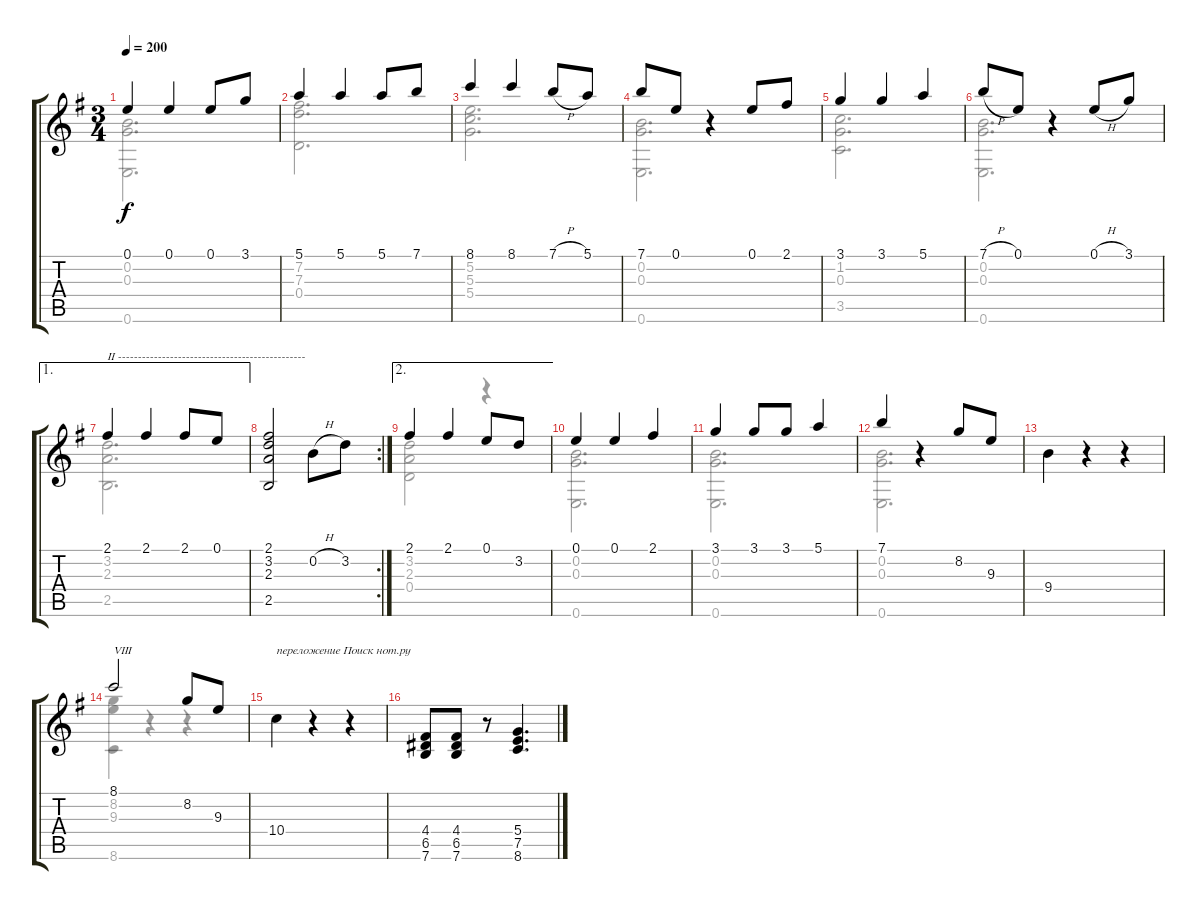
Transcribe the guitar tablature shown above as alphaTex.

\track "" {instrument acousticguitarnylon}
\staff {score tabs}
\tuning (E4 B3 G3 D3 A2 E2) {hide}
\voice
\ts (3 4)
\tempo 200
\clef g2
\ks g
0.1.4{dy f} 0.1.4 0.1.8 3.1.8 |
5.1.4 5.1.4 5.1.8 7.1.8 |
8.1.4 8.1.4 7.1{h}.8 5.1.8 |
7.1.8 0.1.8 r.4 0.1.8 2.1.8 |
3.1.4 3.1.4 5.1.4 |
7.1{h}.8 0.1.8 r.4 0.1{h}.8 3.1.8 |
\ae 1
2.1.4{txt "II -----------------------------------------------"} 2.1.4 2.1.8 0.1.8 |
\rc 2
(2.1 3.2 2.3 2.5).2 0.2{h}.8 3.2.8 |
\ae 2
2.1.4 2.1.4 0.1.8 3.2.8 |
0.1.4 0.1.4 2.1.4 |
3.1.4 3.1.8 3.1.8 5.1.4 |
7.1.4 r.4 8.2.8 9.3.8 |
9.4.4 r.4 r.4 |
8.1.2{txt "VIII"} 8.2.8 9.3.8 |
10.4.4{txt "переложение Поиск нот.ру"} r.4 r.4 |
(4.4 6.5 7.6).8 (4.4 6.5 7.6).8 r.8 (5.4 7.5 8.6).4{d}
\voice
\clef g2
\ottava regular
\simile none
\ks g
(0.2 0.3 0.6).2{d dy f} |
(7.2 7.3 0.4).2{d} |
(5.2 5.3 5.4).2{d} |
(0.2 0.3 0.6).2{d} |
(1.2 0.3 3.5).2{d} |
(0.2 0.3 0.6).2{d} |
(3.2 2.3 2.5).2{d} |
|
(3.2 2.3 0.4).2 r.4 |
(0.2 0.3 0.6).2{d} |
(0.2 0.3 0.6).2{d} |
(0.2 0.3 0.6).2{d} |
|
(8.2 9.3 8.6).4 r.4 r.4 |
|
